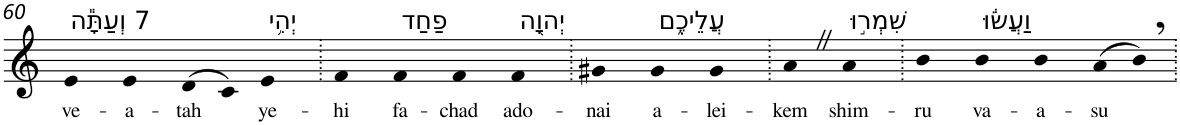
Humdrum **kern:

**kern	**text
*part1	*part1
*staff1	*staff1
*I"Piano	*
*I'Pno	*
!!LO:PB:g=z
*clefG2	*
*k[]	*
=60	=60
!LO:TX:a:t=7 וְעַתָּ֕ה	!
!	!LO:LY:b
4e	ve-
!	!LO:LY:b
4e	-a-
!	!LO:LY:b
(>8d	-tah
8c)	.
!LO:TX:a:t=יְהִ֥י	!
!	!LO:LY:b
4e	ye-
=61.	=61.
!	!LO:LY:b
4f	-hi
!LO:TX:a:t=פַחַד	!
!	!LO:LY:b
4f	fa-
!	!LO:LY:b
4f	-chad
!LO:TX:a:t=יְהוָ֖ה	!
!	!LO:LY:b
4f	ado-
=62.	=62.
!	!LO:LY:b
4g#X	-nai
!LO:TX:a:t=עֲלֵיכֶ֑ם	!
!	!LO:LY:b
4g#	a-
!	!LO:LY:b
4g#	-lei-
=63.	=63.
!	!LO:LY:b
4aZ	-kem
!LO:TX:a:t=שִׁמְר֣וּ	!
!	!LO:LY:b
4a	shim-
=64.	=64.
!	!LO:LY:b
4b	-ru
!LO:TX:a:t=וַעֲשׂ֔וּ	!
!	!LO:LY:b
4b	va-
!	!LO:LY:b
4b	-a-
!	!LO:LY:b
(>8a	-su
8b,)	.
=.	=.
*-	*-
